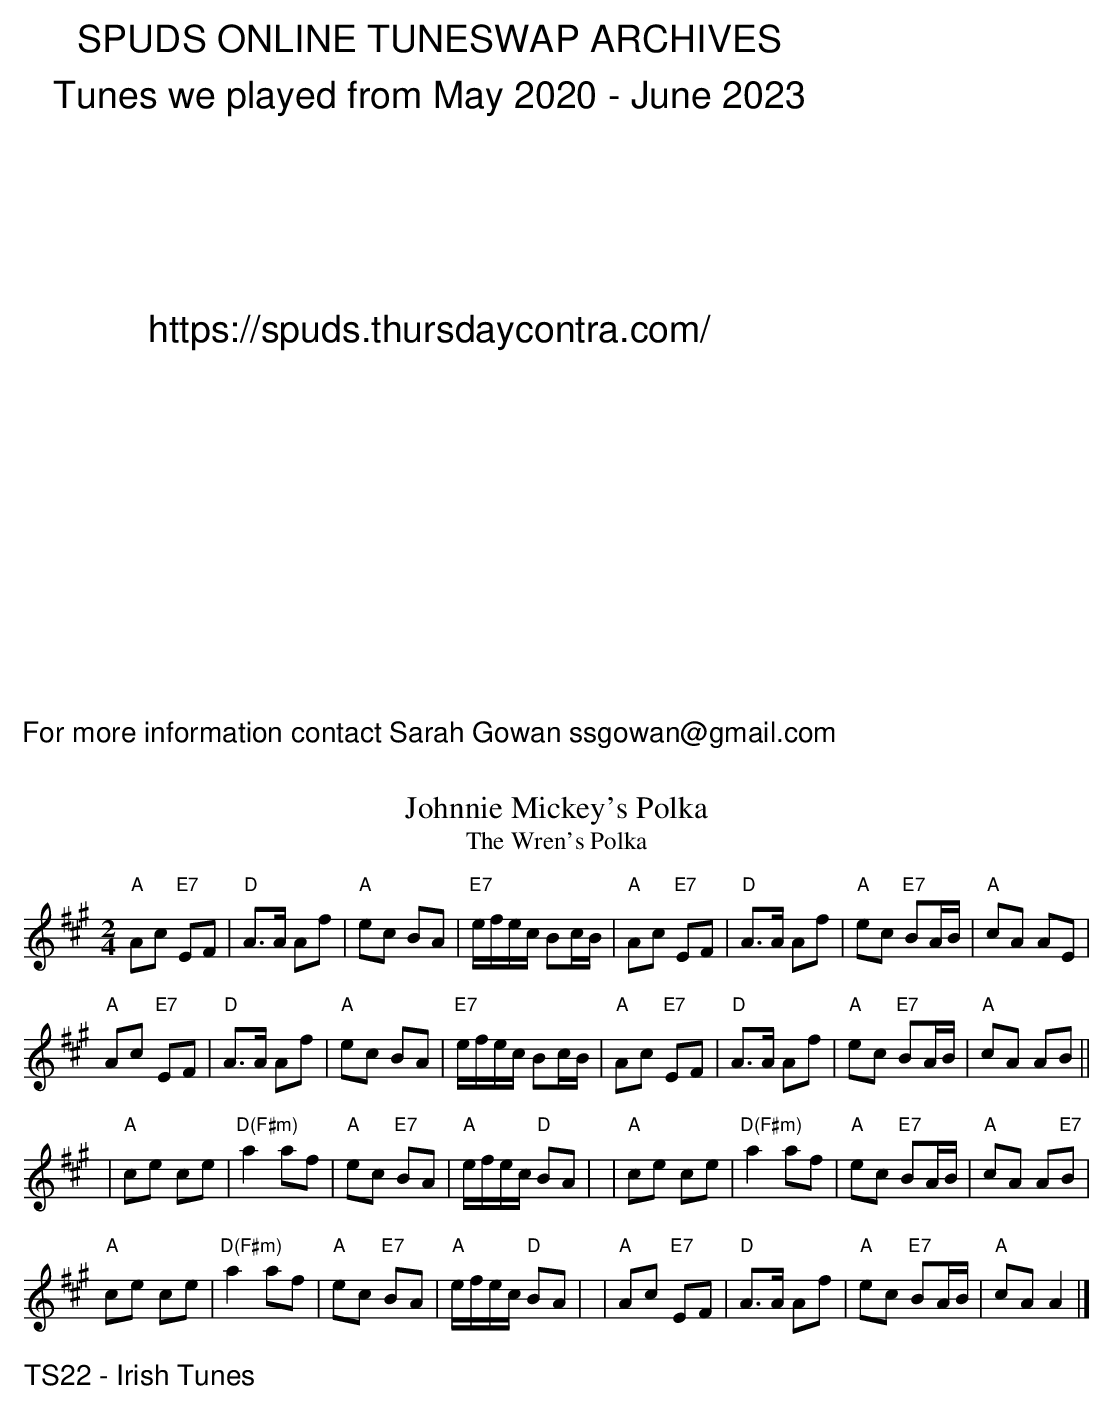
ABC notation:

X:1
T:Johnnie Mickey's Polka
T:The Wren's Polka
M:2/4
L:1/8
K:A
 "A"Ac "E7"EF|"D"A>A Af|"A"ec BA|"E7"e/f/e/c/ Bc/B/|\
"A"Ac "E7"EF|"D"A>A Af|"A"ec "E7"BA/B/|"A"cA AE|
"A"Ac "E7"EF|"D"A>A Af|"A"ec BA|"E7"e/f/e/c/ Bc/B/|\
"A"Ac "E7"EF|"D"A>A Af|"A"ec "E7"BA/B/|"A"cA AB||
 |"A"ce ce|"D(F#m)"a2 af|"A"ec "E7"BA|"A"e/f/e/c/ "D"BA|\
|"A"ce ce|"D(F#m)"a2 af|"A"ec "E7"BA/B/|"A"cA A"E7"B|
"A"ce ce|"D(F#m)"a2 af|"A"ec "E7"BA|"A"e/f/e/c/ "D"BA|\
|"A"Ac "E7"EF|"D"A>A Af|"A"ec "E7"BA/B/|"A"cA A2|]
